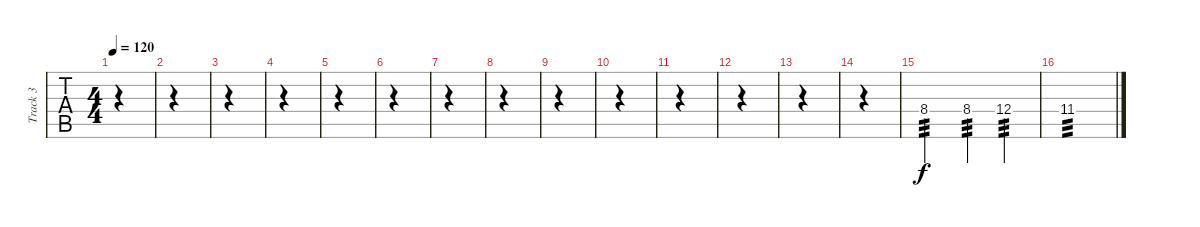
\track ("Track 3" "Track 3") {instrument overdrivenguitar bank 255}
\staff {tabs}
\tuning (D4 A3 F3 C3 G2 C2) {hide}
\ts (4 4)
\tempo 120
\clef g2
\ks c
|
|
|
|
|
|
|
|
|
|
|
|
|
|
8.4.2{tp 3} 8.4.4{tp 3} 12.4.4{tp 3} |
11.4.1{tp 3}
